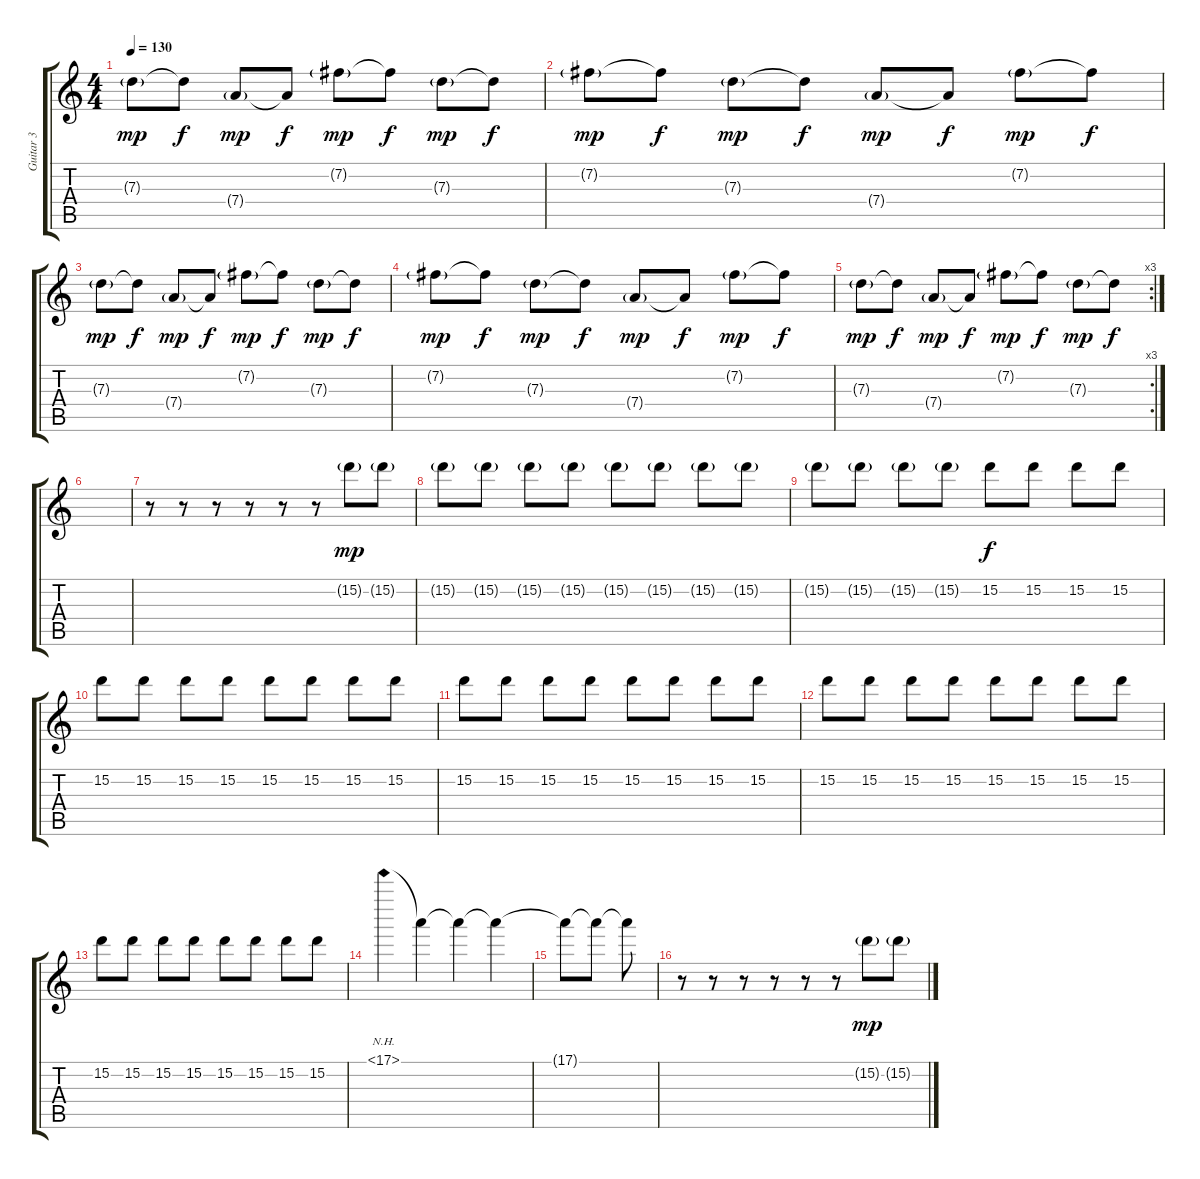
\track ("Guitar 3" "Guitar 3") {instrument overdrivenguitar}
\staff {score tabs}
\tuning (E4 B3 G3 D3 A2 D2) {hide}
\ts (4 4)
\tempo 130
\clef g2
\ks c
7.3{g}.8{dy mp} 7.3{t}.8{dy f} 7.4{g}.8{dy mp} 7.4{t}.8{dy f} 7.2{g}.8{dy mp} 7.2{t}.8{dy f} 7.3{g}.8{dy mp} 7.3{t}.8{dy f} |
7.2{g}.8{dy mp} 7.2{t}.8{dy f} 7.3{g}.8{dy mp} 7.3{t}.8{dy f} 7.4{g}.8{dy mp} 7.4{t}.8{dy f} 7.2{g}.8{dy mp} 7.2{t}.8{dy f} |
7.3{g}.8{dy mp} 7.3{t}.8{dy f} 7.4{g}.8{dy mp} 7.4{t}.8{dy f} 7.2{g}.8{dy mp} 7.2{t}.8{dy f} 7.3{g}.8{dy mp} 7.3{t}.8{dy f} |
7.2{g}.8{dy mp} 7.2{t}.8{dy f} 7.3{g}.8{dy mp} 7.3{t}.8{dy f} 7.4{g}.8{dy mp} 7.4{t}.8{dy f} 7.2{g}.8{dy mp} 7.2{t}.8{dy f} |
\rc 3
7.3{g}.8{dy mp} 7.3{t}.8{dy f} 7.4{g}.8{dy mp} 7.4{t}.8{dy f} 7.2{g}.8{dy mp} 7.2{t}.8{dy f} 7.3{g}.8{dy mp} 7.3{t}.8{dy f} |
|
r.8 r.8 r.8 r.8 r.8 r.8 15.2{g}.8{dy mp} 15.2{g}.8 |
15.2{g}.8 15.2{g}.8 15.2{g}.8 15.2{g}.8 15.2{g}.8 15.2{g}.8 15.2{g}.8 15.2{g}.8 |
15.2{g}.8 15.2{g}.8 15.2{g}.8 15.2{g}.8 15.2.8{dy f} 15.2.8 15.2.8 15.2.8 |
15.2.8 15.2.8 15.2.8 15.2.8 15.2.8 15.2.8 15.2.8 15.2.8 |
15.2.8 15.2.8 15.2.8 15.2.8 15.2.8 15.2.8 15.2.8 15.2.8 |
15.2.8 15.2.8 15.2.8 15.2.8 15.2.8 15.2.8 15.2.8 15.2.8 |
15.2.8 15.2.8 15.2.8 15.2.8 15.2.8 15.2.8 15.2.8 15.2.8 |
17.1{nh}.4 17.1{t}.4 17.1{t}.4 17.1{t}.4 |
17.1{t}.8 17.1{t}.8 17.1{t}.8 |
r.8 r.8 r.8 r.8 r.8 r.8 15.2{g}.8{dy mp} 15.2{g}.8
